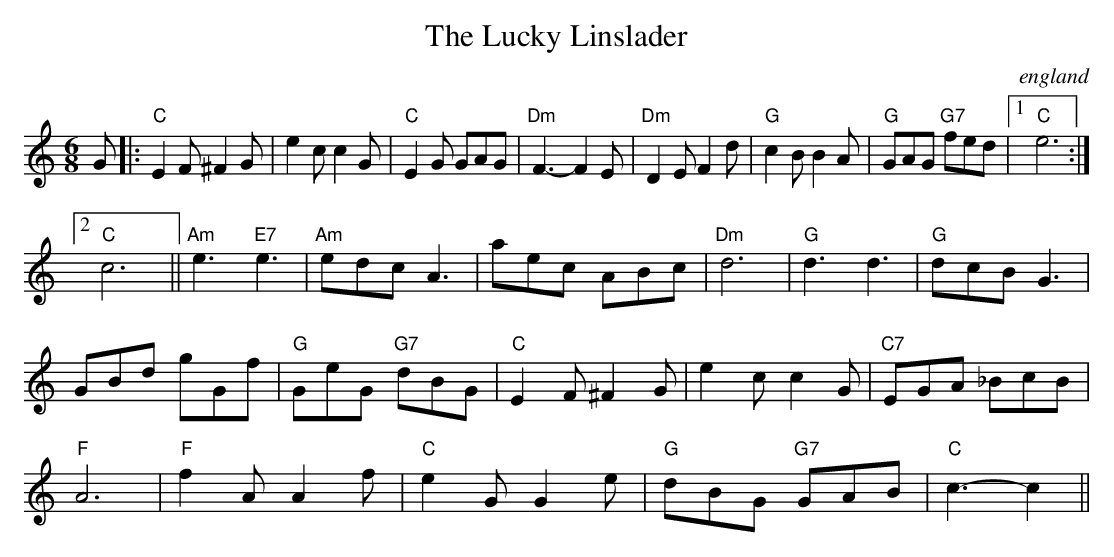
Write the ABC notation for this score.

X:1
T:The Lucky Linslader
O:england
M:6/8
K:C
G|:"C"E2F ^F2G|e2c c2G|"C"E2G GAG|"Dm"F3 -F2E|"Dm"D2E F2d|"G"c2B B2A|\
"G"GAG "G7"fed| [1"C"e6:|
[2"C"c6||"Am"e3 "E7"e3|"Am"edc A3|aec ABc|"Dm"d6|"G"d3 d3|"G"dcB G3|
GBd gGf|"G"GeG "G7"dBG|"C"E2F ^F2G|e2c c2G|"C7"EGA _BcB|
"F"A6|"F"f2A A2f|"C"e2G G2e|"G"dBG "G7"GAB|"C"c3 -c2||
